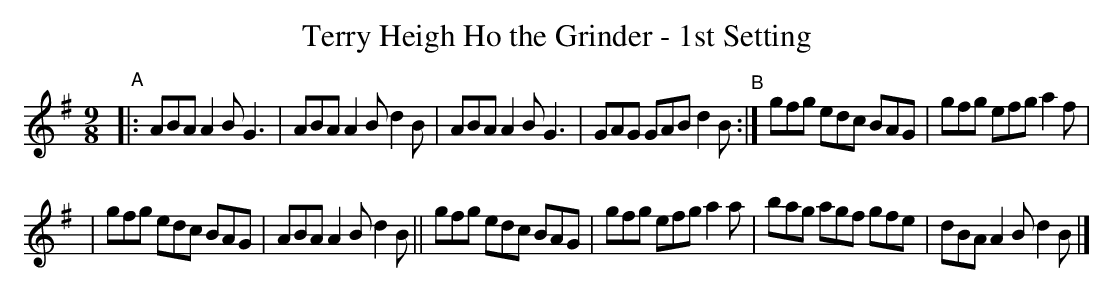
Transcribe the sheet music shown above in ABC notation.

X:1
T: Terry Heigh Ho the Grinder - 1st Setting
M: 9/8
L: 1/8
K: Ador
"^A"\
|: ABA A2B G3 | ABA A2B d2B | ABA A2B G3 | GAG GAB d2B "^B":| gfg edc BAG | gfg efg a2f |
| gfg edc BAG | ABA A2B d2B || gfg edc BAG | gfg efg a2a | bag agf gfe | dBA A2B d2B |]
